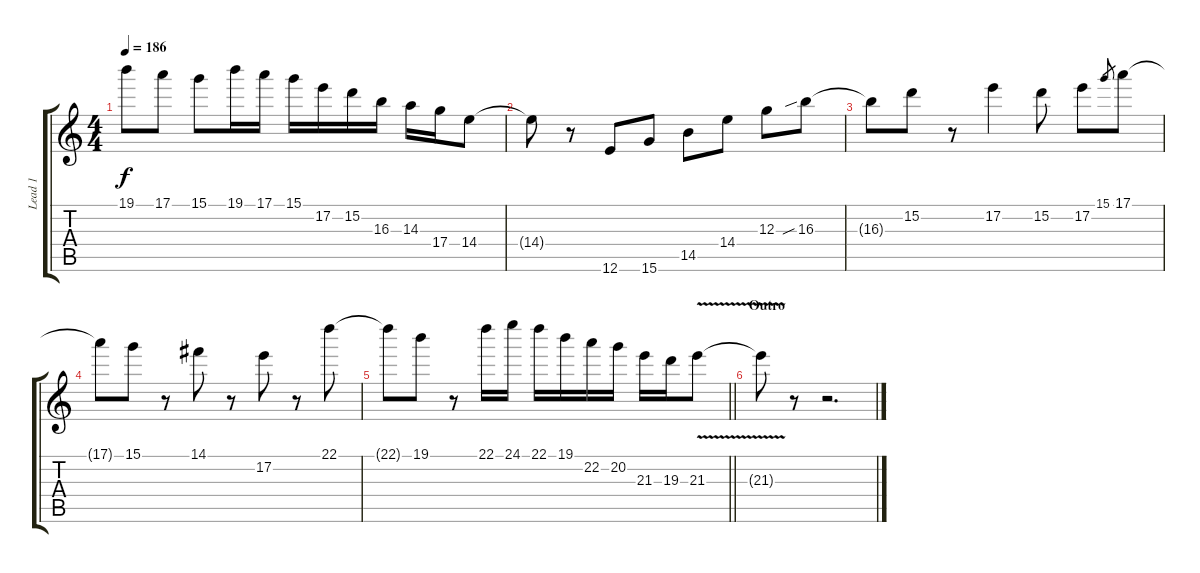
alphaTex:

\track ("Lead 1" "Lead 1") {instrument overdrivenguitar}
\staff {score tabs}
\tuning (E4 B3 G3 D3 A2 E2) {hide}
\ts (4 4)
\tempo 186
\clef g2
\ks c
19.1{t}.8{dy f} 17.1.8 15.1.8 19.1.16 17.1.16 15.1.16 17.2.16 15.2.16 16.3.16 14.3.16 17.4.16 14.4.8 |
14.4{t}.8 r.8 12.6.8 15.6.8 14.5.8 14.4.8 12.3.8 16.3{sib}.8 |
16.3{t}.8 15.2.8 r.8 17.2.4 15.2.8 17.2.8 15.1.8{gr} 17.1.8 |
17.1{t}.8 15.1.8 r.8 14.1.8 r.8 17.2.8 r.8 22.1.8 |
\barLineRight lightlight
22.1{t}.8 19.1.8 r.8 22.1.16 24.1.16 22.1.16 19.1.16 22.2.16 20.2.16 21.3.16 19.3.16 21.3{v}.8 |
\section ("" "Outro")
21.3{t}.8 r.8 r.2{d}
